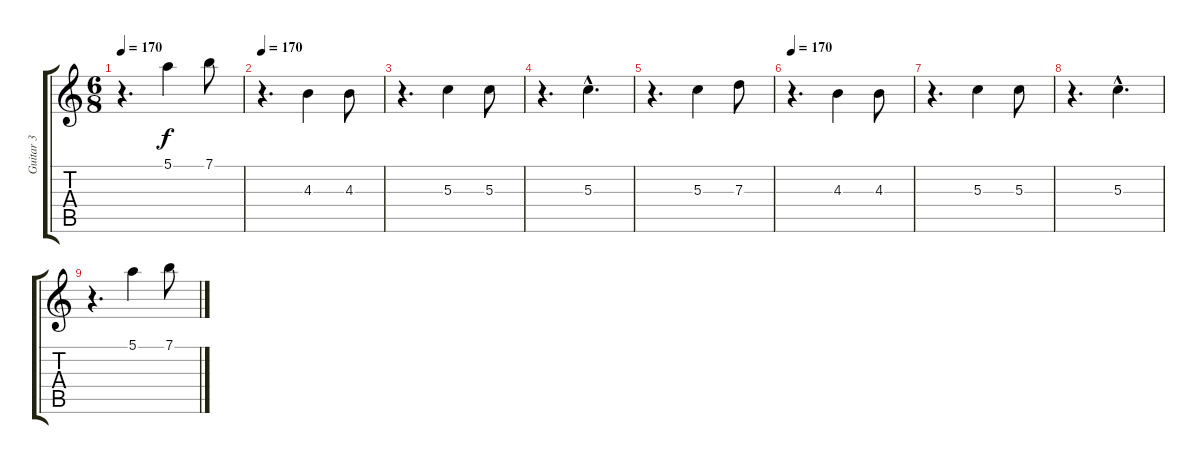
\track ("Guitar 3" "Guitar 3") {instrument acousticguitarsteel}
\staff {score tabs}
\tuning (E4 B3 G3 D3 A2 E2) {hide}
\ts (6 8)
\tempo 170
\clef g2
\ks c
r.4{d dy f} 5.1.4 7.1.8 |
\tempo 170
r.4{d} 4.3.4 4.3.8 |
r.4{d} 5.3.4 5.3.8 |
r.4{d} 5.3{hac}.4{d} |
r.4{d} 5.3.4 7.3.8 |
\tempo 170
r.4{d} 4.3.4 4.3.8 |
r.4{d} 5.3.4 5.3.8 |
r.4{d} 5.3{hac}.4{d} |
r.4{d} 5.1.4 7.1.8
